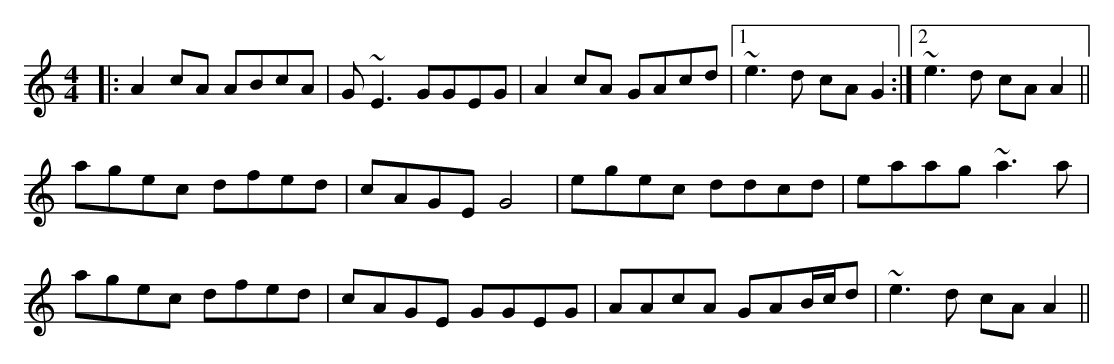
X:1
M:4/4
K:Amin
|:A2 cA ABcA|G ~E3 GGEG|A2 cA GAcd|1 ~e3 d cA G2:|2 ~e3 d cA A2||
agec dfed|cAGE G4|egec ddcd|eaag ~a3 a|
agec dfed|cAGE GGEG|AAcA GAB/c/d|~e3 d cA A2||
